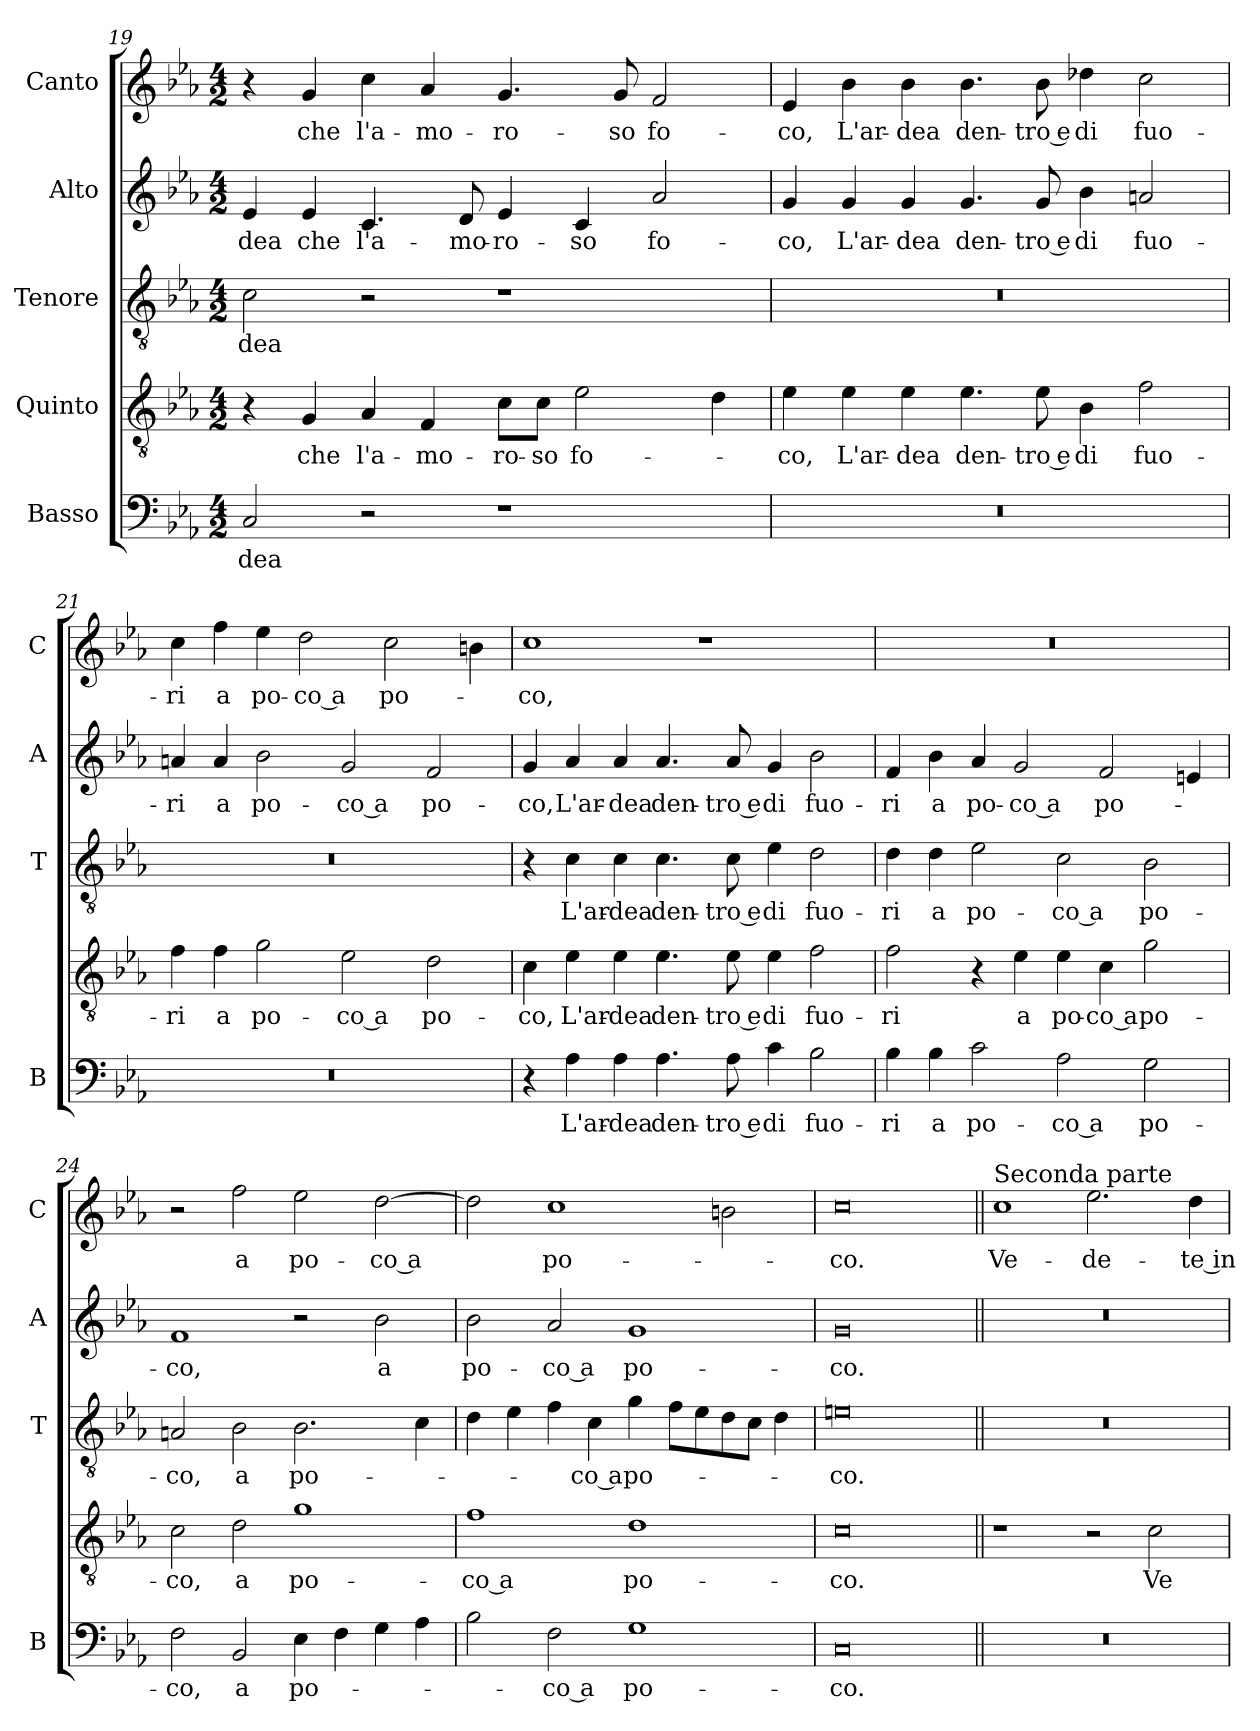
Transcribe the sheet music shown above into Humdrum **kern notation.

**kern	**text	**kern	**text	**kern	**text	**kern	**text	**kern	**text
*part5	*part5	*part4	*part4	*part3	*part3	*part2	*part2	*part1	*part1
*staff5	*staff5	*staff4	*staff4	*staff3	*staff3	*staff2	*staff2	*staff1	*staff1
*I"Basso	*	*I"Quinto	*	*I"Tenore	*	*I"Alto	*	*I"Canto	*
*I'B	*	*	*	*I'T	*	*I'A	*	*I'C	*
*clefF4	*	*clefGv2	*	*clefGv2	*	*clefG2	*	*clefG2	*
*k[b-e-a-]	*	*k[b-e-a-]	*	*k[b-e-a-]	*	*k[b-e-a-]	*	*k[b-e-a-]	*
*E-:	*	*E-:	*	*E-:	*	*E-:	*	*E-:	*
*M4/2	*	*M4/2	*	*M4/2	*	*M4/2	*	*M4/2	*
=19	=19	=19	=19	=19	=19	=19	=19	=19	=19
!	!LO:LY:b	!	!	!	!LO:LY:b	!	!LO:LY:b	!	!
2C/	-dea	4r	.	2c\	-dea	4e-/	-dea	4r	.
!	!	!	!LO:LY:b	!	!	!	!LO:LY:b	!	!LO:LY:b
.	.	4G/	che	.	.	4e-/	che	4g/	che
!	!	!	!LO:LY:b	!	!	!	!LO:LY:b	!	!LO:LY:b
2r	.	4A-/	l'a-	2r	.	4.c/	l'a-	4cc\	l'a-
!	!	!	!LO:LY:b	!	!	!	!	!	!LO:LY:b
.	.	4F/	-mo-	.	.	.	.	4a-/	-mo-
!	!	!	!	!	!	!	!LO:LY:b	!	!
.	.	.	.	.	.	8d/	-mo-	.	.
!	!	!	!LO:LY:b	!	!	!	!LO:LY:b	!	!LO:LY:b
1r	.	8c\L	-ro-	1r	.	4e-/	-ro-	4.g/	-ro-
!	!	!	!LO:LY:b	!	!	!	!	!	!
.	.	8c\J	-so	.	.	.	.	.	.
!	!	!	!LO:LY:b	!	!	!	!LO:LY:b	!	!
.	.	2e-\	fo-	.	.	4c/	-so	.	.
!	!	!	!	!	!	!	!	!	!LO:LY:b
.	.	.	.	.	.	.	.	8g/	-so
!	!	!	!	!	!	!	!LO:LY:b	!	!LO:LY:b
.	.	.	.	.	.	2a-/	fo-	2f/	fo-
.	.	4d\	.	.	.	.	.	.	.
!!LO:PB:g=z
=20	=20	=20	=20	=20	=20	=20	=20	=20	=20
!	!	!	!LO:LY:b	!	!	!	!LO:LY:b	!	!LO:LY:b
0r	.	4e-\	-co,	0r	.	4g/	-co,	4e-/	-co,
!	!	!	!LO:LY:b	!	!	!	!LO:LY:b	!	!LO:LY:b
.	.	4e-\	L'ar-	.	.	4g/	L'ar-	4b-\	L'ar-
!	!	!	!LO:LY:b	!	!	!	!LO:LY:b	!	!LO:LY:b
.	.	4e-\	-dea	.	.	4g/	-dea	4b-\	-dea
!	!	!	!LO:LY:b	!	!	!	!LO:LY:b	!	!LO:LY:b
.	.	4.e-\	den-	.	.	4.g/	den-	4.b-\	den-
!	!	!	!LO:LY:b	!	!	!	!LO:LY:b	!	!LO:LY:b
.	.	8e-\	-tro e	.	.	8g/	-tro e	8b-\	-tro e
!	!	!	!LO:LY:b	!	!	!	!LO:LY:b	!	!LO:LY:b
.	.	4B-\	di	.	.	4b-\	di	4dd-X\	di
!	!	!	!LO:LY:b	!	!	!	!LO:LY:b	!	!LO:LY:b
.	.	2f\	fuo-	.	.	2an/	fuo-	2cc\	fuo-
=21	=21	=21	=21	=21	=21	=21	=21	=21	=21
!	!	!	!LO:LY:b	!	!	!	!LO:LY:b	!	!LO:LY:b
0r	.	4f\	-ri	0r	.	4an/	-ri	4cc\	-ri
!	!	!	!LO:LY:b	!	!	!	!LO:LY:b	!	!LO:LY:b
.	.	4f\	a	.	.	4a/	a	4ff\	a
!	!	!	!LO:LY:b	!	!	!	!LO:LY:b	!	!LO:LY:b
.	.	2g\	po-	.	.	2b-\	po-	4ee-\	po-
!	!	!	!	!	!	!	!	!	!LO:LY:b
.	.	.	.	.	.	.	.	2dd\	-co a
!	!	!	!LO:LY:b	!	!	!	!LO:LY:b	!	!
.	.	2e-\	-co a	.	.	2g/	-co a	.	.
!	!	!	!	!	!	!	!	!	!LO:LY:b
.	.	.	.	.	.	.	.	2cc\	po-
!	!	!	!LO:LY:b	!	!	!	!LO:LY:b	!	!
.	.	2d\	po-	.	.	2f/	po-	.	.
.	.	.	.	.	.	.	.	4bn\	.
=22	=22	=22	=22	=22	=22	=22	=22	=22	=22
!	!	!	!LO:LY:b	!	!	!	!LO:LY:b	!	!LO:LY:b
4r	.	4c\	-co,	4r	.	4g/	-co,	1cc	-co,
!	!LO:LY:b	!	!LO:LY:b	!	!LO:LY:b	!	!LO:LY:b	!	!
4A-\	L'ar-	4e-\	L'ar-	4c\	L'ar-	4a-/	L'ar-	.	.
!	!LO:LY:b	!	!LO:LY:b	!	!LO:LY:b	!	!LO:LY:b	!	!
4A-\	-dea	4e-\	-dea	4c\	-dea	4a-/	-dea	.	.
!	!LO:LY:b	!	!LO:LY:b	!	!LO:LY:b	!	!LO:LY:b	!	!
4.A-\	den-	4.e-\	den-	4.c\	den-	4.a-/	den-	.	.
.	.	.	.	.	.	.	.	1r	.
!	!LO:LY:b	!	!LO:LY:b	!	!LO:LY:b	!	!LO:LY:b	!	!
8A-\	-tro e	8e-\	-tro e	8c\	-tro e	8a-/	-tro e	.	.
!	!LO:LY:b	!	!LO:LY:b	!	!LO:LY:b	!	!LO:LY:b	!	!
4c\	di	4e-\	di	4e-\	di	4g/	di	.	.
!	!LO:LY:b	!	!LO:LY:b	!	!LO:LY:b	!	!LO:LY:b	!	!
2B-\	fuo-	2f\	fuo-	2d\	fuo-	2b-\	fuo-	.	.
=23	=23	=23	=23	=23	=23	=23	=23	=23	=23
!	!LO:LY:b	!	!LO:LY:b	!	!LO:LY:b	!	!LO:LY:b	!	!
4B-\	-ri	2f\	-ri	4d\	-ri	4f/	-ri	0r	.
!	!LO:LY:b	!	!	!	!LO:LY:b	!	!LO:LY:b	!	!
4B-\	a	.	.	4d\	a	4b-\	a	.	.
!	!LO:LY:b	!	!	!	!LO:LY:b	!	!LO:LY:b	!	!
2c\	po-	4r	.	2e-\	po-	4a-/	po-	.	.
!	!	!	!LO:LY:b	!	!	!	!LO:LY:b	!	!
.	.	4e-\	a	.	.	2g/	-co a	.	.
!	!LO:LY:b	!	!LO:LY:b	!	!LO:LY:b	!	!	!	!
2A-\	-co a	4e-\	po-	2c\	-co a	.	.	.	.
!	!	!	!LO:LY:b	!	!	!	!LO:LY:b	!	!
.	.	4c\	-co a	.	.	2f/	po-	.	.
!	!LO:LY:b	!	!LO:LY:b	!	!LO:LY:b	!	!	!	!
2G\	po-	2g\	po-	2B-\	po-	.	.	.	.
.	.	.	.	.	.	4en/	.	.	.
!!LO:LB:g=z
=24	=24	=24	=24	=24	=24	=24	=24	=24	=24
!	!LO:LY:b	!	!LO:LY:b	!	!LO:LY:b	!	!LO:LY:b	!	!
2F\	-co,	2c\	-co,	2An/	-co,	1f	-co,	2r	.
!	!LO:LY:b	!	!LO:LY:b	!	!LO:LY:b	!	!	!	!LO:LY:b
2BB-/	a	2d\	a	2B-\	a	.	.	2ff\	a
!	!LO:LY:b	!	!LO:LY:b	!	!LO:LY:b	!	!	!	!LO:LY:b
4E-\	po-	1g	po-	2.B-\	po-	2r	.	2ee-\	po-
4F\	.	.	.	.	.	.	.	.	.
!	!	!	!	!	!	!	!LO:LY:b	!	!LO:LY:b
4G\	.	.	.	.	.	2b-\	a	[2dd\	-co a
4A-\	.	.	.	4c\	.	.	.	.	.
=25	=25	=25	=25	=25	=25	=25	=25	=25	=25
!	!	!	!LO:LY:b	!	!	!	!LO:LY:b	!	!
2B-\	.	1f	-co a	4d\	.	2b-\	po-	2dd\]	.
.	.	.	.	4e-\	.	.	.	.	.
!	!LO:LY:b	!	!	!	!	!	!LO:LY:b	!	!LO:LY:b
2F\	-co a	.	.	4f\	.	2a-/	-co a	1cc	po-
!	!	!	!	!	!LO:LY:b	!	!	!	!
.	.	.	.	4c\	-co a	.	.	.	.
!	!LO:LY:b	!	!LO:LY:b	!	!LO:LY:b	!	!LO:LY:b	!	!
1G	po-	1d	po-	4g\	po-	1g	po-	.	.
.	.	.	.	8f\L	.	.	.	.	.
.	.	.	.	8e-\	.	.	.	.	.
.	.	.	.	8d\	.	.	.	2bn\	.
.	.	.	.	8c\J	.	.	.	.	.
.	.	.	.	4d\	.	.	.	.	.
=26	=26	=26	=26	=26	=26	=26	=26	=26	=26
!	!LO:LY:b	!	!LO:LY:b	!	!LO:LY:b	!	!LO:LY:b	!	!LO:LY:b
0C	-co.	0c	-co.	0en	-co.	0g	-co.	0cc	-co.
=27||	=27||	=27||	=27||	=27||	=27||	=27||	=27||	=27||	=27||
!	!	!	!	!	!	!	!	!LO:TX:a:t=Seconda parte	!
!	!	!	!	!	!	!	!	!	!LO:LY:b
0r	.	1r	.	0r	.	0r	.	1cc	Ve-
!	!	!	!	!	!	!	!	!	!LO:LY:b
.	.	2r	.	.	.	.	.	2.ee-\	-de-
!	!	!	!LO:LY:b	!	!	!	!	!	!
.	.	2c\	Ve-	.	.	.	.	.	.
!	!	!	!	!	!	!	!	!	!LO:LY:b
.	.	.	.	.	.	.	.	4dd\	-te in
=	=	=	=	=	=	=	=	=	=
*-	*-	*-	*-	*-	*-	*-	*-	*-	*-
